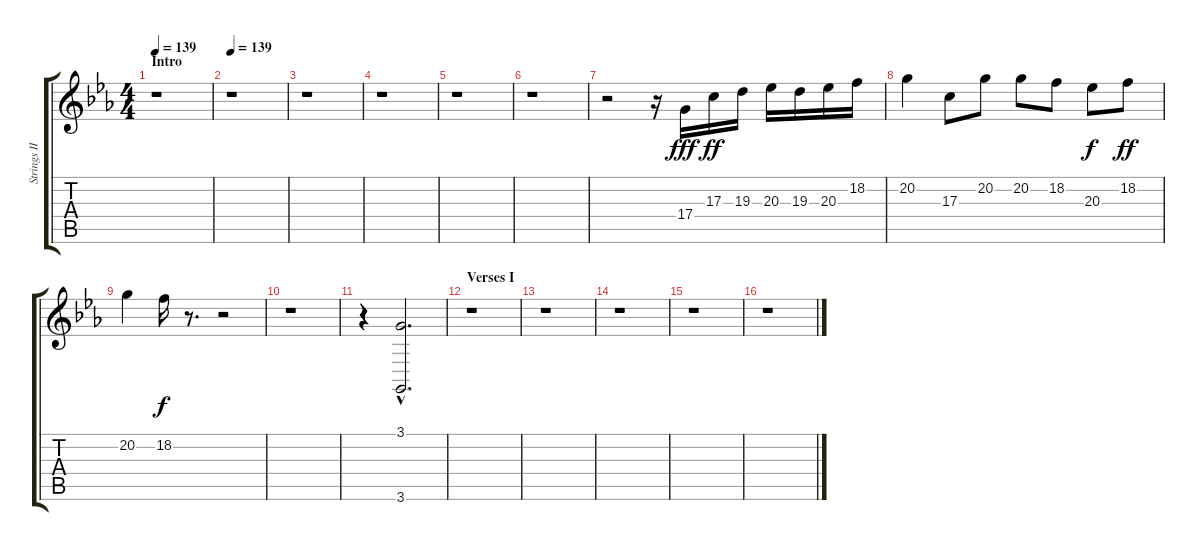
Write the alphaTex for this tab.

\track ("Strings II" "Strings II") {instrument stringensemble1}
\staff {score tabs}
\tuning (E4 B3 G3 D3 A2 E2) {hide}
\ts (4 4)
\section ("" "Intro")
\tempo 139
\tempo 130
\tempo 139
\clef g2
\ks cminor
r.1{dy fff instrument stringensemble1} |
\tempo 139
r.1 |
r.1 |
r.1 |
r.1 |
r.1 |
r.2 r.16 17.4.16 17.3.16{dy ff} 19.3.16 20.3.16 19.3.16 20.3.16 18.2.16 |
20.2.4 17.3.8 20.2.8 20.2.8 18.2.8 20.3.8{dy f} 18.2.8{dy ff} |
20.2.4 18.2.16{dy f} r.8{d} r.2 |
r.1 |
r.4 (3.1{hac} 3.6{hac}).2{d} |
\section ("" "Verses I")
r.1 |
r.1 |
r.1 |
r.1 |
r.1
